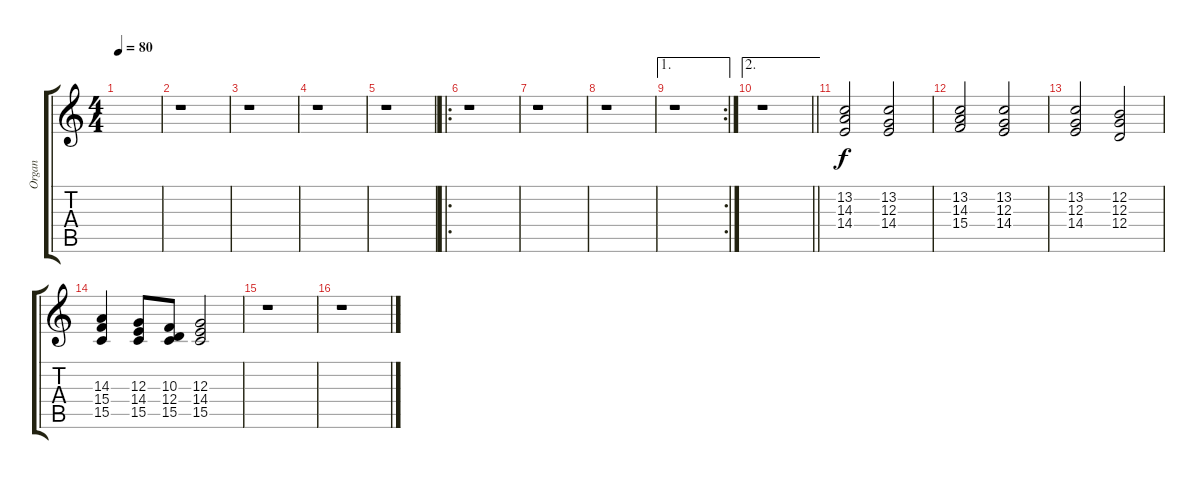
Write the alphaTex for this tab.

\track ("Organ" "Organ") {instrument drawbarorgan}
\staff {score tabs}
\tuning (E4 B3 G3 D3 A2 C2) {hide}
\ts (4 4)
\tempo 80
\clef g2
\ks c
|
r.1 |
r.1 |
r.1 |
r.1 |
\ro
r.1 |
r.1 |
r.1 |
\ae 1
\rc 2
r.1 |
\ae 2
\barLineRight lightlight
r.1 |
(13.2 14.3 14.4).2 (13.2 12.3 14.4).2 |
(13.2 14.3 15.4).2 (13.2 12.3 14.4).2 |
(13.2 12.3 14.4).2 (12.2 12.3 12.4).2 |
(14.3 15.4 15.5).4 (12.3 14.4 15.5).8 (10.3 12.4 15.5).8 (12.3 14.4 15.5).2 |
r.1 |
r.1
